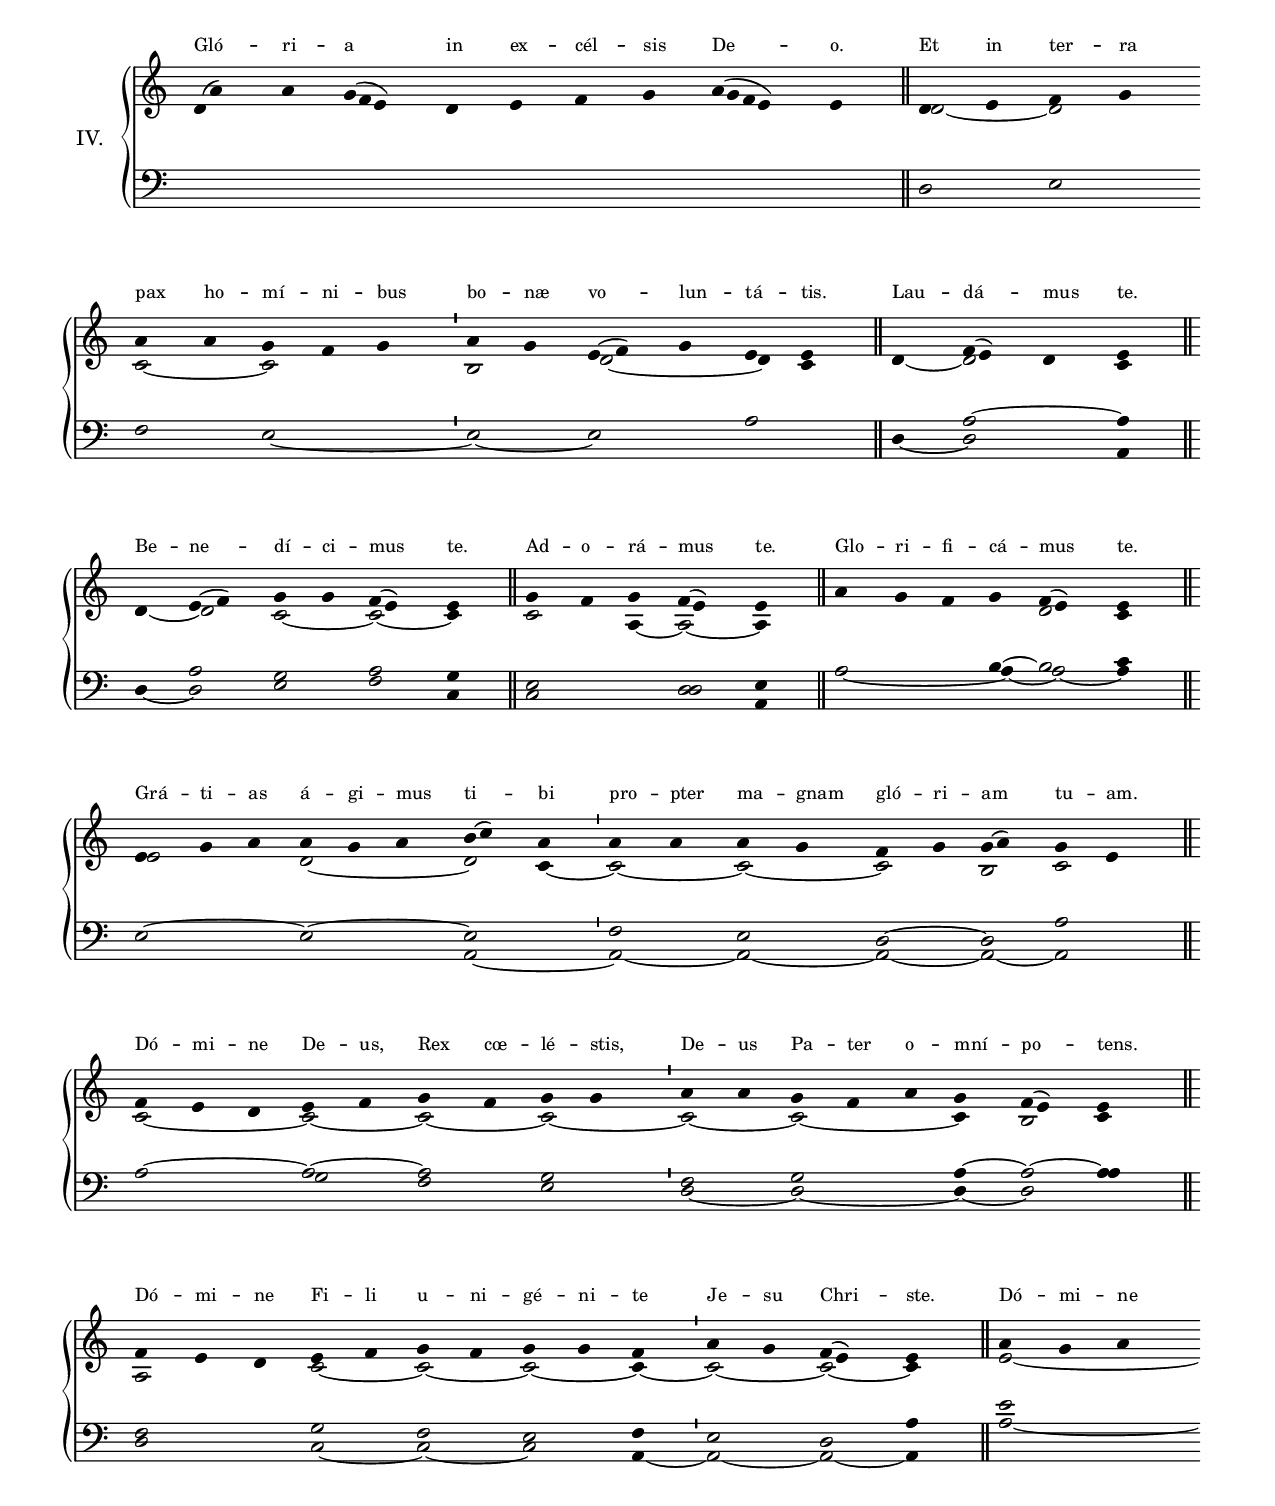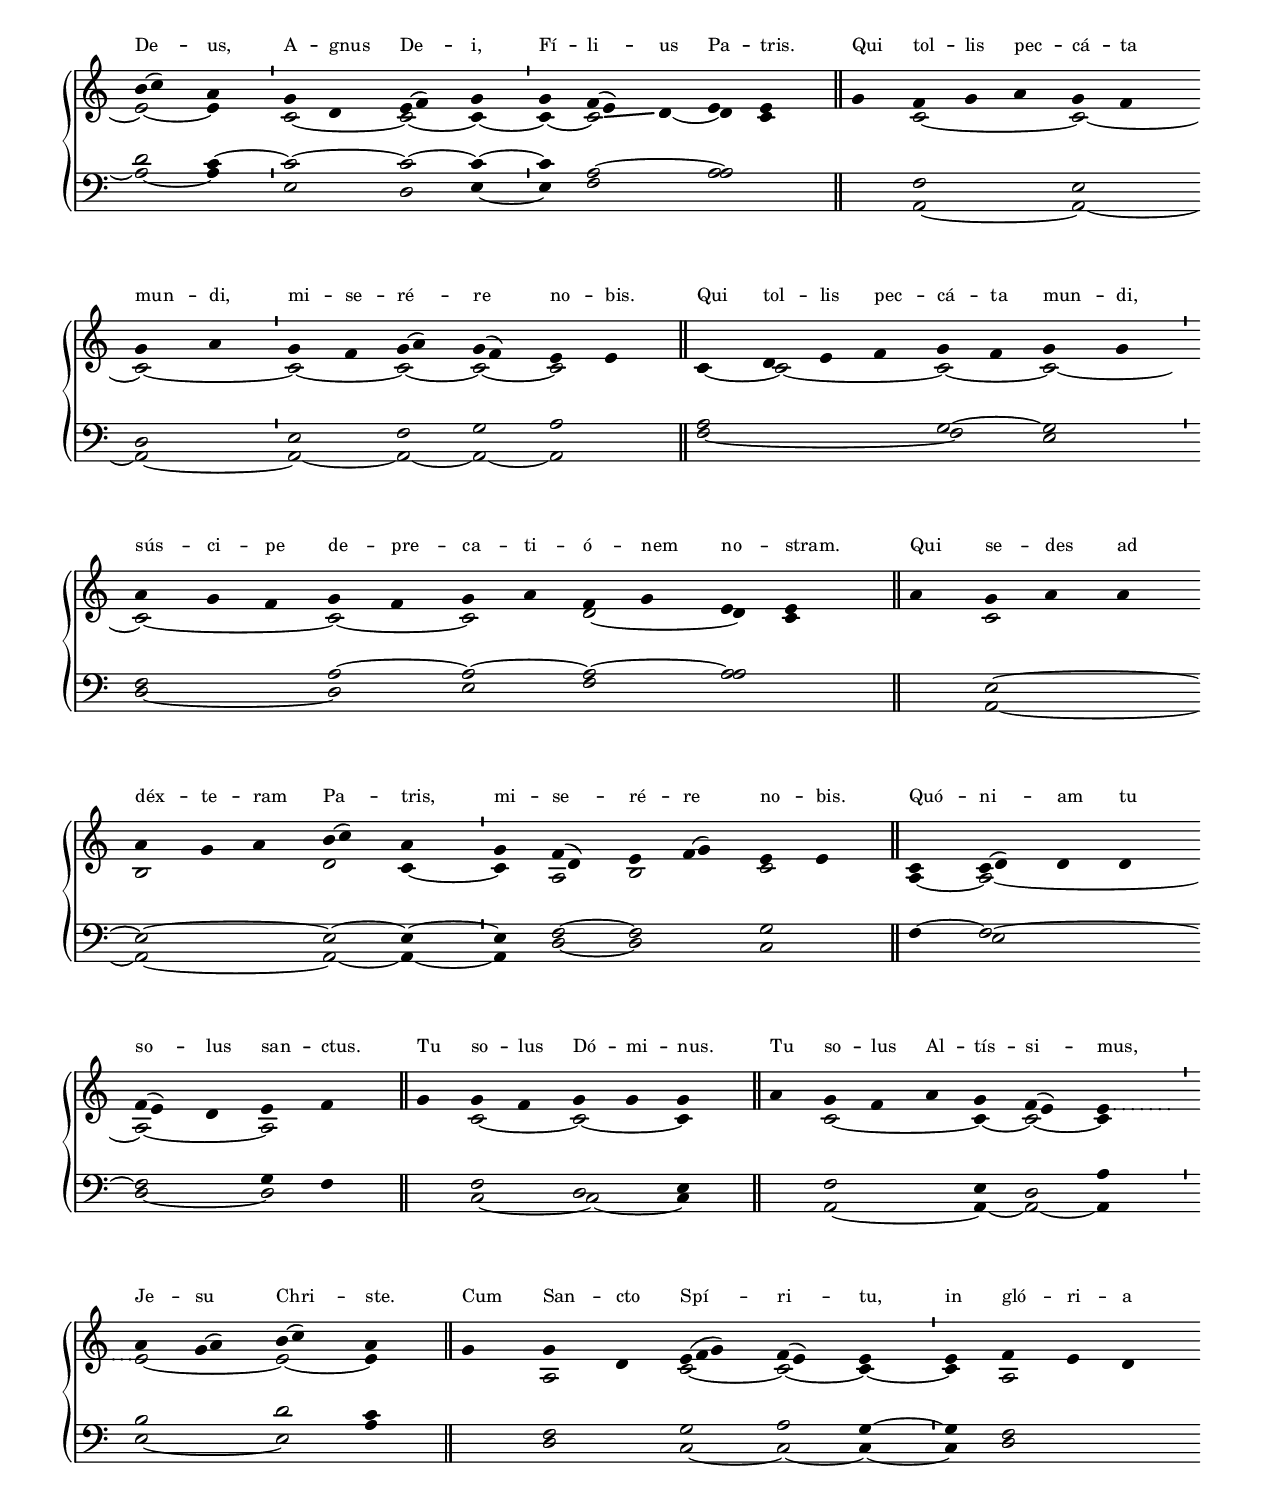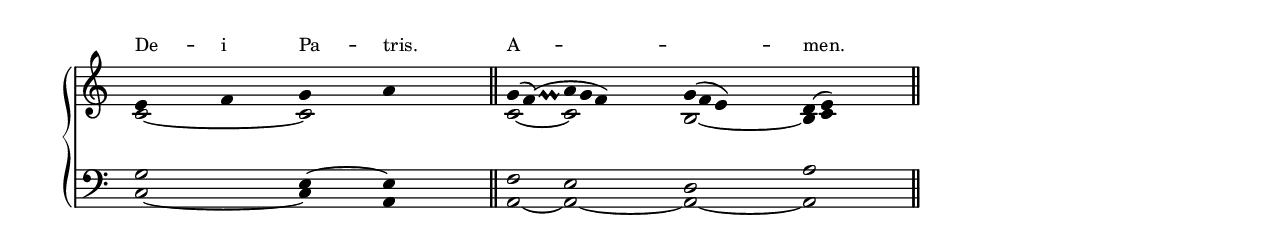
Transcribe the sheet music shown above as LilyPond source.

\version "2.18"
\include "gregorian.ly"
\include "noh2.ily"

%Page reference: page v.69
%(volume.page)

%Proofed 3/14

global = {
 \key e \phrygian
 \cadenzaOn 
 \override Glissando #'thickness = #2.0
}

chantText = \lyricmode {
Gló -- ri -- a in ex -- cél -- sis De -- o. 
Et in ter -- ra pax ho -- mí -- ni -- bus bo -- næ vo -- lun -- tá -- tis. 
Lau -- dá -- mus te. 
Be -- ne -- dí -- ci -- mus te. 
Ad -- o -- rá -- mus te. 
Glo -- ri -- fi -- cá -- mus te. 
Grá -- ti -- as á -- gi -- mus ti -- bi pro -- pter ma -- gnam gló -- ri -- am tu -- am. 
Dó -- mi -- ne De -- us, Rex cœ -- lé -- stis, De -- us Pa -- ter o -- mní -- po -- tens. 
Dó -- mi -- ne Fi -- li u -- ni -- gé -- ni -- te Je -- su Chri -- ste. 
Dó -- mi -- ne De -- us, A -- gnus De -- i, Fí -- li -- us Pa -- tris. 
Qui tol -- lis pec -- cá -- ta mun -- di, mi -- se -- ré -- re no -- bis. 
Qui tol -- lis pec -- cá -- ta mun -- di, sús -- ci -- pe de -- pre -- ca -- ti -- ó -- nem no -- stram. 
Qui se -- des ad déx -- te -- ram Pa -- tris, mi -- se -- ré -- re no -- bis. 
Quó -- ni -- am tu so -- lus san -- ctus. 
Tu so -- lus Dó -- mi -- nus. 
Tu so -- lus Al -- tís -- si -- mus, Je -- su Chri -- ste. 
Cum San -- cto Spí -- ri -- tu, in gló -- ri -- a De -- i Pa -- tris. 
A -- _ men. }

chantMusic = {
\tieDown   d'4 ( a'4) a'4 g'4 ( f'4 e'4) d'4 e'4 f'4 g'4 a'4 ( g'4 f'4 e'4) e'4 \finalis
 d'4 e'4 f'4 g'4 \forceBreak
 a'4 a'4 g'4 f'4 g'4 \divisioMinima
 a'4 g'4 e'4 ( f'4) g'4 e'4 e'4 \finalis
 d'4 f'4 ( e'4) d'4 e'4 \finalis
 \forceBreak
 d'4 e'4 ( f'4) g'4 g'4 f'4 ( e'4) e'4 \finalis
 g'4 f'4 g'4 f'4 ( e'4) e'4 \finalis
 a'4 g'4 f'4 g'4 f'4 ( e'4) e'4 \finalis
 \forceBreak
 e'4 g'4 a'4 a'4 g'4 a'4 b'4 ( c''4) a'4 \divisioMinima
 a'4 a'4 a'4 g'4 f'4 g'4 g'4 ( a'4) g'4 e'4 \finalis
 \forceBreak
 f'4 e'4 d'4 e'4 f'4 g'4 f'4 g'4 g'4 \divisioMinima
 a'4 a'4 g'4 f'4 a'4 g'4 f'4 ( e'4) e'4 \finalis
 \forceBreak
 f'4 e'4 d'4 e'4 f'4 g'4 f'4 g'4 g'4 f'4 \divisioMinima
 a'4 g'4 f'4 ( e'4) e'4 \finalis
 a'4 g'4 a'4 \forceBreak
 b'4 ( c''4) a'4 \divisioMinima
 g'4 d'4 e'4 ( f'4) g'4 \divisioMinima
 g'4 f'4 ( e'4) d'4 e'4 e'4 \finalis
 g'4 f'4 g'4 a'4 g'4 f'4 \forceBreak
 g'4 a'4 \divisioMinima
 g'4 f'4 g'4 ( a'4) g'4 ( f'4) e'4 e'4 \finalis
 c'4 d'4 e'4 f'4 g'4 f'4 g'4 g'4 \divisioMinima
 \forceBreak
 a'4 g'4 f'4 g'4 f'4 g'4 a'4 f'4 g'4 e'4 e'4 \finalis
 a'4 g'4 a'4 a'4 \forceBreak
 a'4 g'4 a'4 b'4 ( c''4) a'4 \divisioMinima
 g'4 f'4 ( d'4) e'4 f'4 ( g'4) e'4 e'4 \finalis
 c'4 c'4 ( d'4) d'4 d'4 \forceBreak
 f'4 ( e'4) d'4 e'4 f'4 \finalis
 g'4 g'4 f'4 g'4 g'4 g'4 \finalis
 a'4 g'4 f'4 a'4 g'4 f'4 ( e'4) e'4 \divisioMinima
 \forceBreak
 a'4 g'4 ( a'4) b'4 ( c''4) a'4 \finalis
 g'4 g'4 d'4 e'4 ( f'4 g'4) f'4 ( e'4) e'4 \divisioMinima
 e'4 f'4 e'4 d'4 \forceBreak
 e'4 f'4 g'4 a'4 \finalis
 g'4 ( f'4 )( \quil g' a'4 g'4 f'4) g'4 ( f'4 e'4) d'4 ( e'4) \finalis

}

altoMusic = {
r2*15/2 \finalis
d'2 ~ d'2 c'2 ~ c'2*3/2 \divisioMinima
b2 d'2*3/2 ~ d'4 c'4 \finalis
d'4 ~ d'2*3/2 c'4 \finalis
d'4 ~ d'2 c'2 ~ c'2 ~ c'4 \finalis
c'2 a4 ~ a2 ~ a4 \finalis
r2*4/2 d'2 c'4 \finalis
e'2*3/2 d'2*3/2 ~ d'2 c'4 ~ \divisioMinima
c'2 ~ c'2 ~ c'2 b2 c'2 \finalis
c'2*3/2 ~ c'2 ~ c'2 ~ c'2 ~ \divisioMinima
c'2 ~ c'2*3/2 ~ c'4 b2 c'4 \finalis
a2*3/2 c'2 ~ c'2 ~ c'2 ~ c'4 ~ \divisioMinima
c'2 ~ c'2 ~ c'4 \finalis
e'2*3/2 ~ e'2 ~ e'4 \divisioMinima
c'2 ~ c'2 ~ c'4 ~ \divisioMinima
c'4 ~ c'2 -\tweak Glissando.Y-offset #-0.8 \glissando d'4 ~ d'4 c'4 \finalis
r4 c'2*3/2 ~ c'2 ~ c'2 ~ \divisioMinima
c'2 ~ c'2 ~ c'2 ~ c'2 \finalis
c'4 ~ c'2*3/2 ~ c'2 ~ c'2 ~ \divisioMinima
c'2*3/2 ~ c'2 ~ c'2 d'2 ~ d'4 c'4 \finalis
r4 c'2*3/2 b2*3/2 d'2 c'4 ~ \divisioMinima
c'4 a2 b2*3/2 c'2 \finalis
a4 ~ a2*4/2 ~ a2*3/2 ~ a2 \finalis
r4 c'2 ~ c'2 ~ c'4 \finalis
r4 c'2*3/2 ~ c'4 ~ c'2 ~ c'4 \divisioMinima
e'2*3/2 ~ e'2 ~ e'4 \finalis
r4 a2 c'2*3/2 ~ c'2 ~ c'4 ~ \divisioMinima
c'4 a2*3/2 c'2 ~ c'2 \finalis
c'2*3/2 ~ c'2*3/2 b2*3/2 ~ b4 c'4 \finalis
}

tenorMusic = {
s2*15/2 \finalis
s2*9/2 \divisioMinima
s2*7/2 \finalis
r4 a2*3/2 ~ a4 \finalis
r4 a2 g2 a2 g4 \finalis
e2*3/2 d2 e4 \finalis
r2*3/2 b4 ~ b2 c'4 \finalis
e2*3/2 ~ e2*3/2 ~ e2*3/2 \divisioMinima
f2 e2 d2 ~ d2 a2 \finalis
a2*3/2 ~ a2 ~ a2 g2 \divisioMinima
f2 g2*3/2 a4 ~ a2 ~ a4 \finalis
f2*3/2 g2 f2 e2 f4 \divisioMinima
e2 d2 a4 \finalis
e'2*3/2 d'2 c'4 ~ \divisioMinima
c'2 ~ c'2 ~ c'4 ~ \divisioMinima
c'4 a2*3/2 ~ \shiftRight a2 \finalis
r4 f2*3/2 e2 d2 \divisioMinima
e2 f2 g2 a2 \finalis
a2*4/2 g2 ~ g2 \divisioMinima
f2*3/2 a2 ~ a2 ~ a2 ~ a2 \finalis
r4 e2*3/2 ~ e2*3/2 ~ e2 ~ e4 ~ \divisioMinima
e4 f2 ~ f2*3/2 g2 \finalis
f4 ~ f2*4/2 ~ f2*3/2 g4 f4 \finalis
r4 f2 d2 e4 \finalis
r4 f2*3/2 e4 d2 a4 \divisioMinima
b2*3/2 d'2 c'4 \finalis
r4 f2 g2*3/2 a2 g4 ~ \divisioMinima
g4 f2*3/2 g2 e4 ~ e4 \finalis
f2*3/2 e2*3/2 d2*3/2 a2 \finalis
}

bassMusic = {
s2*15/2 \finalis
d2 e2 f2 e2*3/2 ~ \divisioMinima
e2 ~ e2*3/2 a2 \finalis
d4 ~ d2*3/2 a,4 \finalis
d4 ~ d2 e2 f2 c4 \finalis
c2*3/2 \shiftRight d2 a,4 \finalis
a2*3/2 ~ a4 ~ a2 ~ a4 \finalis
r2*6/2 a,2*3/2 ~ \divisioMinima
a,2 ~ a,2 ~ a,2 ~ a,2 ~ a,2 \finalis
r2*3/2 g2 f2 e2 \divisioMinima
d2 ~ d2*3/2 ~ d4 ~ d2 \shiftRight a4 \finalis
d2*3/2 c2 ~ c2 ~ c2 a,4 ~ \divisioMinima
a,2 ~ a,2 ~ a,4 \finalis
a2*3/2 ~ a2 ~ a4 \divisioMinima
e2 d2 e4 ~ \divisioMinima
e4 f2*3/2 a2 \finalis
r4 a,2*3/2 ~ a,2 ~ a,2 ~ \divisioMinima
a,2 ~ a,2 ~ a,2 ~ a,2 \finalis
f2*4/2 ~ f2 e2 \divisioMinima
d2*3/2 ~ d2 e2 f2 \shiftRight a2 \finalis
r4 a,2*3/2 ~ a,2*3/2 ~ a,2 ~ a,4 ~ \divisioMinima
a,4 d2 ~ d2*3/2 c2 \finalis
r4 e2*4/2 d2*3/2 ~ d2 \finalis
r4 c2 ~ c2 ~ c4 \finalis
r4 a,2*3/2 ~ a,4 ~ a,2 ~ a,4 \divisioMinima
e2*3/2 ~ e2 a4 \finalis
r4 d2 c2*3/2 ~ c2 ~ c4 ~ \divisioMinima
c4 d2*3/2 c2 ~ c4 a,4 \finalis
a,2*3/2 ~ a,2*3/2 ~ a,2*3/2 ~ a,2 \finalis
}

voiceLines = {
\voiceLineStyle


s2*202/2
\allowVoiceLineBreak
\offsetVoiceLineY
\voiceLine "up" "up" e'2*1/2 e'2*1/2


}

\score{
  <<
    \new Lyrics
    \new GrandStaff <<
      \set GrandStaff.autoBeaming = ##f
      \set GrandStaff.instrumentName = \markup \center-column {
        "IV."
      }
      \new Staff = up <<
        \new Voice = "chant" {
          \voiceOne \global \chantMusic
        }
        \new Voice {
          \voiceTwo \global \altoMusic
        }
      >>

      \new Staff = down <<
        \clef bass
        \new Voice {
          \voiceOne \global \tenorMusic
        }
        \new Voice {
          \voiceTwo \global \bassMusic
        }
	\new Voice {
        \voiceThree \global \voiceLines
        }
      >>
    >>
    \context Lyrics {
      \lyricsto chant {
      \chantText
    }
    }
  >>
  \layout{
  }
  
}
